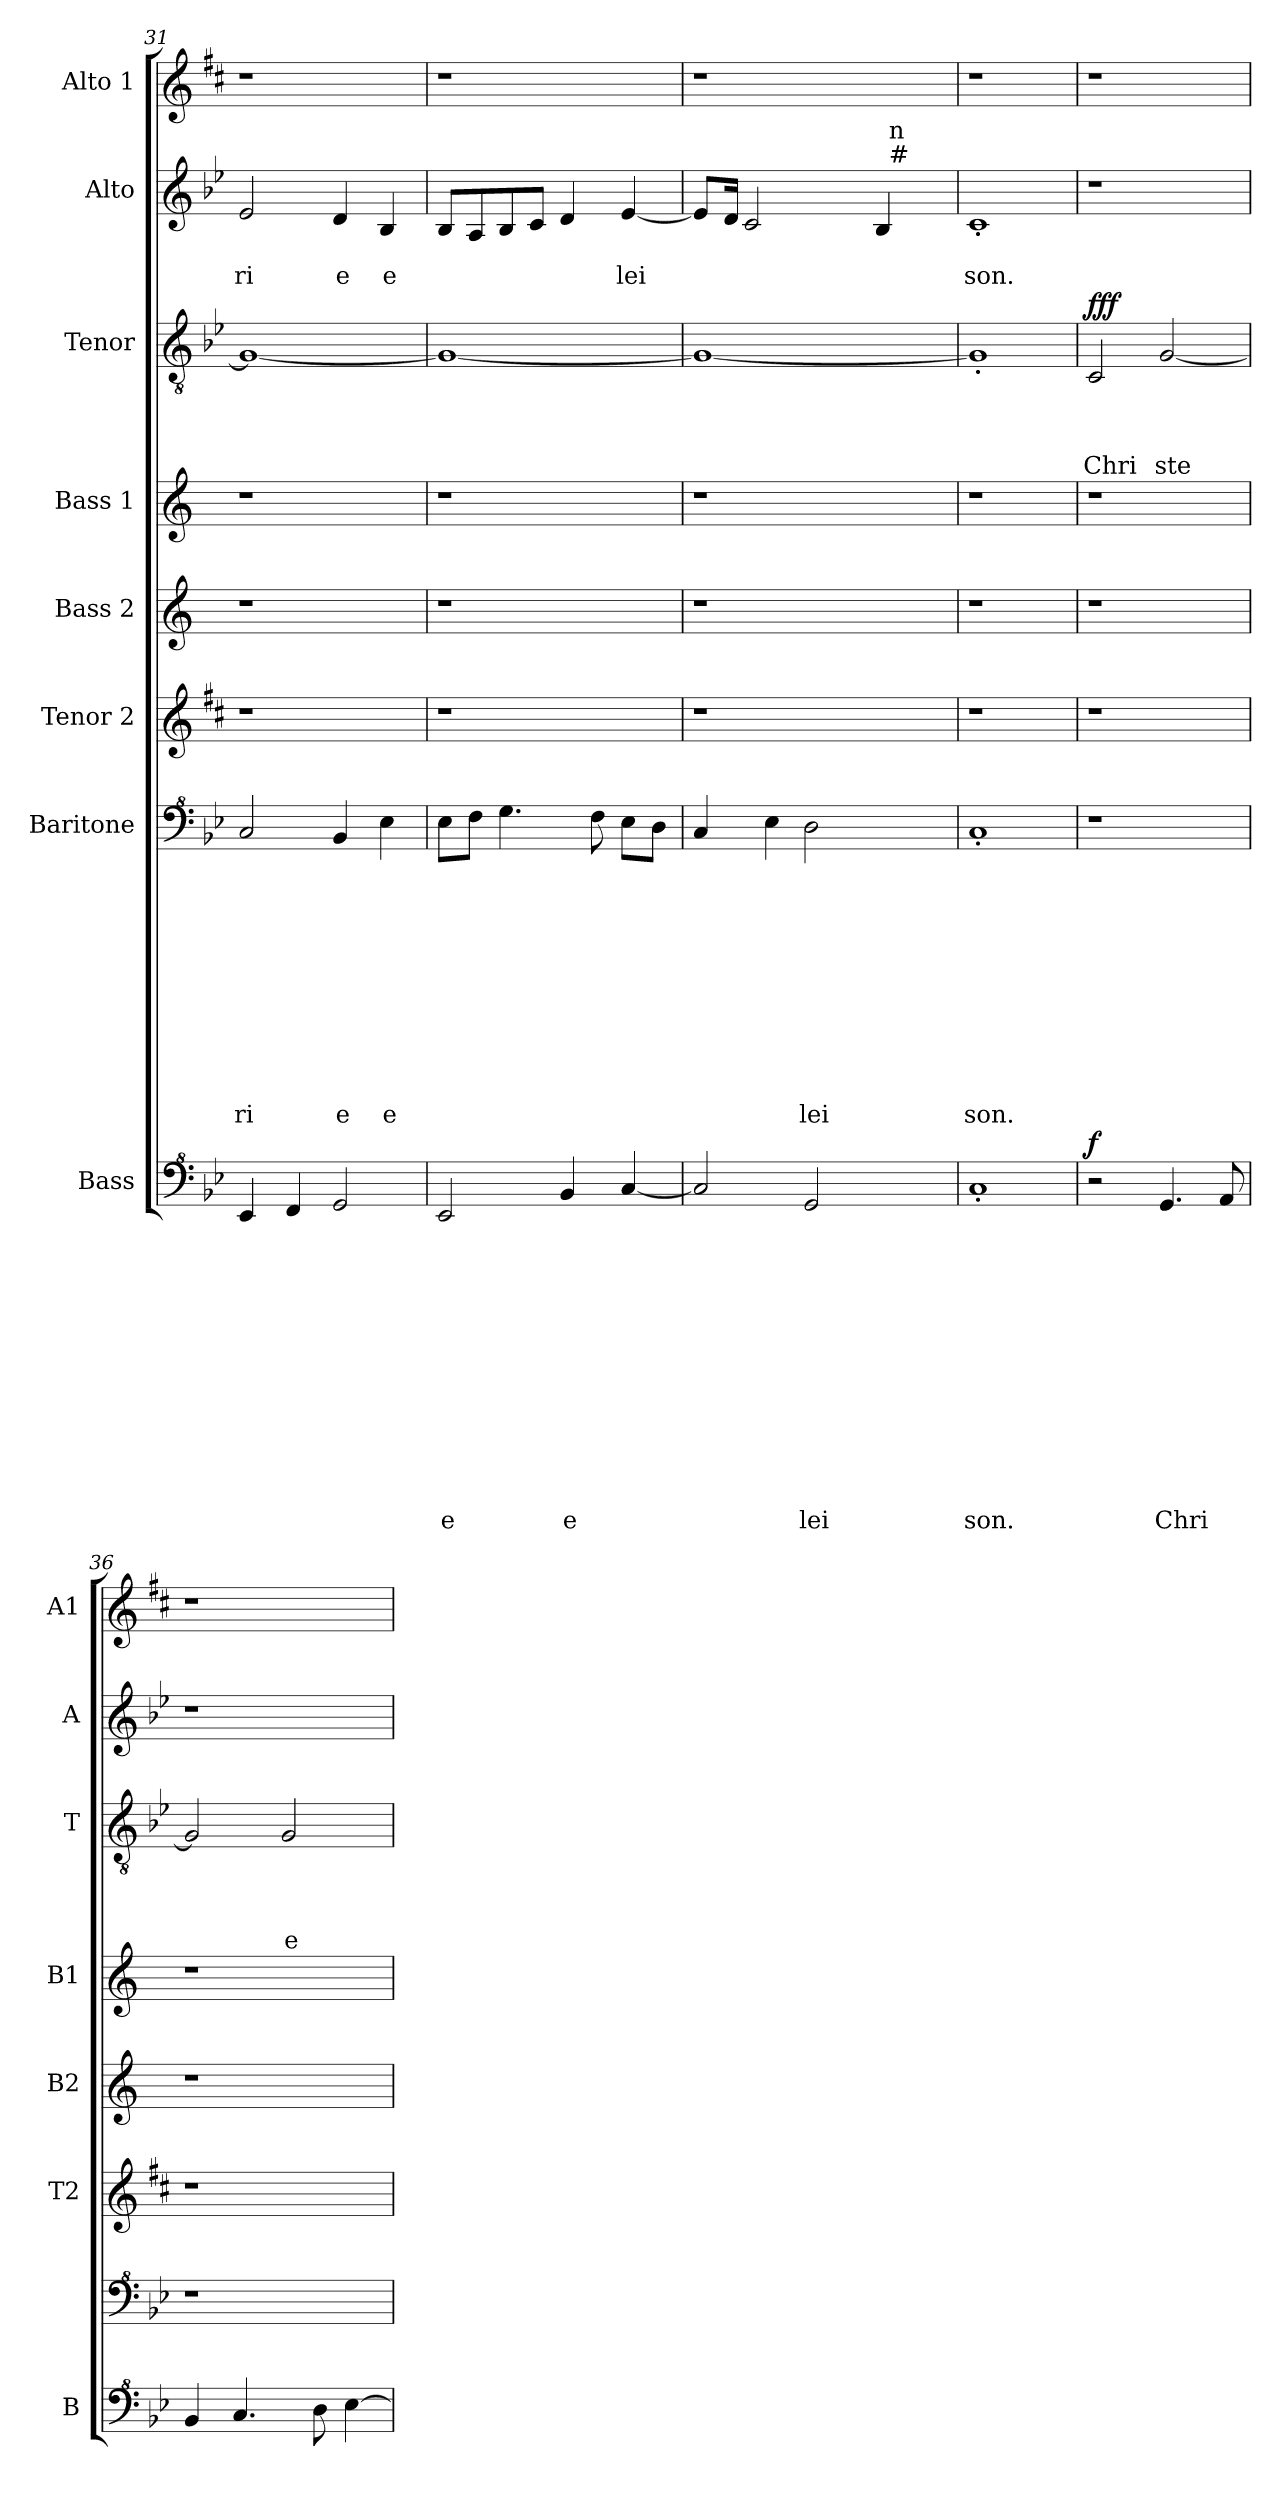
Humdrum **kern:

**kern	**text	**text	**text	**text	**text	**text	**text	**text	**text	**text	**text	**text	**text	**dynam	**kern	**text	**text	**text	**text	**text	**text	**text	**text	**text	**text	**text	**kern	**kern	**kern	**kern	**text	**text	**text	**text	**dynam	**kern	**text	**text	**kern
*part8	*part8	*part8	*part8	*part8	*part8	*part8	*part8	*part8	*part8	*part8	*part8	*part8	*part8	*part8	*part7	*part7	*part7	*part7	*part7	*part7	*part7	*part7	*part7	*part7	*part7	*part7	*part6	*part5	*part4	*part3	*part3	*part3	*part3	*part3	*part3	*part2	*part2	*part2	*part1
*staff8	*staff8	*staff8	*staff8	*staff8	*staff8	*staff8	*staff8	*staff8	*staff8	*staff8	*staff8	*staff8	*staff8	*staff8	*staff7	*staff7	*staff7	*staff7	*staff7	*staff7	*staff7	*staff7	*staff7	*staff7	*staff7	*staff7	*staff6	*staff5	*staff4	*staff3	*staff3	*staff3	*staff3	*staff3	*staff3	*staff2	*staff2	*staff2	*staff1
*I"Bass	*	*	*	*	*	*	*	*	*	*	*	*	*	*	*I"Baritone	*	*	*	*	*	*	*	*	*	*	*	*I"Tenor 2	*I"Bass 2	*I"Bass 1	*I"Tenor	*	*	*	*	*	*I"Alto	*	*	*I"Alto 1
*I'B	*	*	*	*	*	*	*	*	*	*	*	*	*	*	*	*	*	*	*	*	*	*	*	*	*	*	*I'T2	*I'B2	*I'B1	*I'T	*	*	*	*	*	*I'A	*	*	*I'A1
*clefF^4	*	*	*	*	*	*	*	*	*	*	*	*	*	*	*clefF^4	*	*	*	*	*	*	*	*	*	*	*	*clefG2	*clefG2	*clefG2	*clefGv2	*	*	*	*	*	*clefG2	*	*	*clefG2
*	*	*	*	*	*	*	*	*	*	*	*	*	*	*	*	*	*	*	*	*	*	*	*	*	*	*	*ITrd1c2	*	*	*ITrd1c2	*	*	*	*	*	*ITrd1c2	*	*	*ITrd1c2
*k[b-e-]	*	*	*	*	*	*	*	*	*	*	*	*	*	*	*k[b-e-]	*	*	*	*	*	*	*	*	*	*	*	*k[]	*k[]	*k[]	*k[b-e-a-d-]	*	*	*	*	*	*k[b-e-a-d-]	*	*	*k[]
*B-:	*	*	*	*	*	*	*	*	*	*	*	*	*	*	*B-:	*	*	*	*	*	*	*	*	*	*	*	*C:	*C:	*C:	*A-:	*	*	*	*	*	*A-:	*	*	*C:
=31	=31	=31	=31	=31	=31	=31	=31	=31	=31	=31	=31	=31	=31	=31	=31	=31	=31	=31	=31	=31	=31	=31	=31	=31	=31	=31	=31	=31	=31	=31	=31	=31	=31	=31	=31	=31	=31	=31	=31
!	!	!	!	!	!	!	!	!	!	!	!	!	!	!	!	!	!	!	!	!	!	!	!	!	!	!LO:LY:b	!	!	!	!	!	!	!	!	!	!	!	!LO:LY:b	!
4E-/	.	.	.	.	.	.	.	.	.	.	.	.	.	.	2c/	.	.	.	.	.	.	.	.	.	.	ri	1r	1r	1r	1F_	.	.	.	.	.	2d-/	.	ri	1r
4F/	.	.	.	.	.	.	.	.	.	.	.	.	.	.	.	.	.	.	.	.	.	.	.	.	.	.	.	.	.	.	.	.	.	.	.	.	.	.	.
!	!	!	!	!	!	!	!	!	!	!	!	!	!	!	!	!	!	!	!	!	!	!	!	!	!	!LO:LY:b	!	!	!	!	!	!	!	!	!	!	!	!LO:LY:b	!
2G/	.	.	.	.	.	.	.	.	.	.	.	.	.	.	4B-/	.	.	.	.	.	.	.	.	.	.	e	.	.	.	.	.	.	.	.	.	4c/	.	e	.
!	!	!	!	!	!	!	!	!	!	!	!	!	!	!	!	!	!	!	!	!	!	!	!	!	!	!LO:LY:b	!	!	!	!	!	!	!	!	!	!	!	!LO:LY:b	!
.	.	.	.	.	.	.	.	.	.	.	.	.	.	.	4e-\	.	.	.	.	.	.	.	.	.	.	e	.	.	.	.	.	.	.	.	.	4A-/	.	e	.
=32	=32	=32	=32	=32	=32	=32	=32	=32	=32	=32	=32	=32	=32	=32	=32	=32	=32	=32	=32	=32	=32	=32	=32	=32	=32	=32	=32	=32	=32	=32	=32	=32	=32	=32	=32	=32	=32	=32	=32
!	!	!	!	!	!	!	!	!	!	!	!	!	!LO:LY:b	!	!	!	!	!	!	!	!	!	!	!	!	!	!	!	!	!	!	!	!	!	!	!	!	!	!
2E-/	.	.	.	.	.	.	.	.	.	.	.	.	e	.	8e-\L	.	.	.	.	.	.	.	.	.	.	.	1r	1r	1r	1F_	.	.	.	.	.	8A-/L	.	.	1r
.	.	.	.	.	.	.	.	.	.	.	.	.	.	.	8f\J	.	.	.	.	.	.	.	.	.	.	.	.	.	.	.	.	.	.	.	.	8G/	.	.	.
.	.	.	.	.	.	.	.	.	.	.	.	.	.	.	4.g\	.	.	.	.	.	.	.	.	.	.	.	.	.	.	.	.	.	.	.	.	8A-/	.	.	.
.	.	.	.	.	.	.	.	.	.	.	.	.	.	.	.	.	.	.	.	.	.	.	.	.	.	.	.	.	.	.	.	.	.	.	.	8B-/J	.	.	.
!	!	!	!	!	!	!	!	!	!	!	!	!	!LO:LY:b	!	!	!	!	!	!	!	!	!	!	!	!	!	!	!	!	!	!	!	!	!	!	!	!	!	!
4B-/	.	.	.	.	.	.	.	.	.	.	.	.	e	.	.	.	.	.	.	.	.	.	.	.	.	.	.	.	.	.	.	.	.	.	.	4c/	.	.	.
.	.	.	.	.	.	.	.	.	.	.	.	.	.	.	8f\	.	.	.	.	.	.	.	.	.	.	.	.	.	.	.	.	.	.	.	.	.	.	.	.
!	!	!	!	!	!	!	!	!	!	!	!	!	!	!	!	!	!	!	!	!	!	!	!	!	!	!	!	!	!	!	!	!	!	!	!	!	!	!LO:LY:b	!
[<4c/	.	.	.	.	.	.	.	.	.	.	.	.	.	.	8e-\L	.	.	.	.	.	.	.	.	.	.	.	.	.	.	.	.	.	.	.	.	[<4d-/	.	lei	.
.	.	.	.	.	.	.	.	.	.	.	.	.	.	.	8d\J	.	.	.	.	.	.	.	.	.	.	.	.	.	.	.	.	.	.	.	.	.	.	.	.
=33	=33	=33	=33	=33	=33	=33	=33	=33	=33	=33	=33	=33	=33	=33	=33	=33	=33	=33	=33	=33	=33	=33	=33	=33	=33	=33	=33	=33	=33	=33	=33	=33	=33	=33	=33	=33	=33	=33	=33
*^	*	*	*	*	*	*	*	*	*	*	*	*	*	*	*^	*	*	*	*	*	*	*	*	*	*	*	*	*	*	*	*	*	*	*	*	*^	*	*	*
2c/]	4..ryy	.	.	.	.	.	.	.	.	.	.	.	.	.	.	4c/	4..ryy	.	.	.	.	.	.	.	.	.	.	.	1r	1r	1r	1F_	.	.	.	.	.	8d-/L]	2ryy	.	.	1r
.	.	.	.	.	.	.	.	.	.	.	.	.	.	.	.	.	.	.	.	.	.	.	.	.	.	.	.	.	.	.	.	.	.	.	.	.	.	16c/Jk	.	.	.	.
.	.	.	.	.	.	.	.	.	.	.	.	.	.	.	.	.	.	.	.	.	.	.	.	.	.	.	.	.	.	.	.	.	.	.	.	.	.	2B-/	.	.	.	.
.	.	.	.	.	.	.	.	.	.	.	.	.	.	.	.	4e-\	.	.	.	.	.	.	.	.	.	.	.	.	.	.	.	.	.	.	.	.	.	.	.	.	.	.
!	!	!	!	!	!	!	!	!	!	!	!	!	!	!LO:LY:b	!	!	!	!	!	!	!	!	!	!	!	!	!	!LO:LY:b	!	!	!	!	!	!	!	!	!	!	!	!	!	!
.	2G/	.	.	.	.	.	.	.	.	.	.	.	.	lei	.	.	2d\	.	.	.	.	.	.	.	.	.	.	lei	.	.	.	.	.	.	.	.	.	.	.	.	.	.
16ryy	.	.	.	.	.	.	.	.	.	.	.	.	.	.	.	16ryy	.	.	.	.	.	.	.	.	.	.	.	.	.	.	.	.	.	.	.	.	.	.	8..ryy	.	.	.
4..ryy	.	.	.	.	.	.	.	.	.	.	.	.	.	.	.	4..ryy	.	.	.	.	.	.	.	.	.	.	.	.	.	.	.	.	.	.	.	.	.	.	.	.	.	.
.	.	.	.	.	.	.	.	.	.	.	.	.	.	.	.	.	.	.	.	.	.	.	.	.	.	.	.	.	.	.	.	.	.	.	.	.	.	4A-/	.	.	.	.
!	!	!	!	!	!	!	!	!	!	!	!	!	!	!	!	!	!	!	!	!	!	!	!	!	!	!	!	!	!	!	!	!	!	!	!	!	!	!	!LO:TX:a:t=#	!	!	!
!	!	!	!	!	!	!	!	!	!	!	!	!	!	!	!	!	!	!	!	!	!	!	!	!	!	!	!	!	!	!	!	!	!	!	!	!	!	!	!LO:TX:a:t=n	!	!	!
.	.	.	.	.	.	.	.	.	.	.	.	.	.	.	.	.	.	.	.	.	.	.	.	.	.	.	.	.	.	.	.	.	.	.	.	.	.	.	4ryy	.	.	.
.	16ryy	.	.	.	.	.	.	.	.	.	.	.	.	.	.	.	16ryy	.	.	.	.	.	.	.	.	.	.	.	.	.	.	.	.	.	.	.	.	16ryy	.	.	.	.
.	.	.	.	.	.	.	.	.	.	.	.	.	.	.	.	.	.	.	.	.	.	.	.	.	.	.	.	.	.	.	.	.	.	.	.	.	.	.	32ryy	.	.	.
=34	=34	=34	=34	=34	=34	=34	=34	=34	=34	=34	=34	=34	=34	=34	=34	=34	=34	=34	=34	=34	=34	=34	=34	=34	=34	=34	=34	=34	=34	=34	=34	=34	=34	=34	=34	=34	=34	=34	=34	=34	=34	=34
!	!	!	!	!	!	!	!	!	!	!	!	!	!	!LO:LY:b	!	!	!	!	!	!	!	!	!	!	!	!	!	!LO:LY:b	!	!	!	!	!	!	!	!	!	!	!	!	!LO:LY:b	!
*v	*v	*	*	*	*	*	*	*	*	*	*	*	*	*	*	*	*	*	*	*	*	*	*	*	*	*	*	*	*	*	*	*	*	*	*	*	*	*v	*v	*	*	*
*	*	*	*	*	*	*	*	*	*	*	*	*	*	*	*v	*v	*	*	*	*	*	*	*	*	*	*	*	*	*	*	*	*	*	*	*	*	*	*	*	*
1c'<	.	.	.	.	.	.	.	.	.	.	.	.	son.	.	1c'<	.	.	.	.	.	.	.	.	.	.	son.	1r	1r	1r	1F'<]	.	.	.	.	.	1B-'<	.	son.	1r
!!LO:LB:g=z
=35	=35	=35	=35	=35	=35	=35	=35	=35	=35	=35	=35	=35	=35	=35	=35	=35	=35	=35	=35	=35	=35	=35	=35	=35	=35	=35	=35	=35	=35	=35	=35	=35	=35	=35	=35	=35	=35	=35	=35
!	!	!	!	!	!	!	!	!	!	!	!	!	!	!LO:DY:b	!	!	!	!	!	!	!	!	!	!	!	!	!	!	!	!	!	!	!	!LO:LY:b	!LO:DY:a	!	!	!	!
!	!	!	!	!	!	!	!	!	!	!	!	!	!	!	!	!	!	!	!	!	!	!	!	!	!	!	!	!	!	!	!	!	!	!	!LO:DY:n=1:b	!	!	!	!
!	!	!	!	!	!	!	!	!	!	!	!	!	!	!	!	!	!	!	!	!	!	!	!	!	!	!	!	!	!	!	!	!	!	!	!LO:DY:n=2:b	!	!	!	!
2r	.	.	.	.	.	.	.	.	.	.	.	.	.	f	1r	.	.	.	.	.	.	.	.	.	.	.	1r	1r	1r	2BB-/	.	.	.	Chri	f f f	1r	.	.	1r
!	!	!	!	!	!	!	!	!	!	!	!	!	!LO:LY:b	!	!	!	!	!	!	!	!	!	!	!	!	!	!	!	!	!	!	!	!	!LO:LY:b	!	!	!	!	!
4.G/	.	.	.	.	.	.	.	.	.	.	.	.	Chri	.	.	.	.	.	.	.	.	.	.	.	.	.	.	.	.	[<2F/	.	.	.	ste	.	.	.	.	.
8A/	.	.	.	.	.	.	.	.	.	.	.	.	.	.	.	.	.	.	.	.	.	.	.	.	.	.	.	.	.	.	.	.	.	.	.	.	.	.	.
=36	=36	=36	=36	=36	=36	=36	=36	=36	=36	=36	=36	=36	=36	=36	=36	=36	=36	=36	=36	=36	=36	=36	=36	=36	=36	=36	=36	=36	=36	=36	=36	=36	=36	=36	=36	=36	=36	=36	=36
4B-/	.	.	.	.	.	.	.	.	.	.	.	.	.	.	1r	.	.	.	.	.	.	.	.	.	.	.	1r	1r	1r	2F/]	.	.	.	.	.	1r	.	.	1r
4.c/	.	.	.	.	.	.	.	.	.	.	.	.	.	.	.	.	.	.	.	.	.	.	.	.	.	.	.	.	.	.	.	.	.	.	.	.	.	.	.
!	!	!	!	!	!	!	!	!	!	!	!	!	!	!	!	!	!	!	!	!	!	!	!	!	!	!	!	!	!	!	!	!	!	!LO:LY:b	!	!	!	!	!
.	.	.	.	.	.	.	.	.	.	.	.	.	.	.	.	.	.	.	.	.	.	.	.	.	.	.	.	.	.	2F/	.	.	.	e	.	.	.	.	.
8d\	.	.	.	.	.	.	.	.	.	.	.	.	.	.	.	.	.	.	.	.	.	.	.	.	.	.	.	.	.	.	.	.	.	.	.	.	.	.	.
[>4e-\	.	.	.	.	.	.	.	.	.	.	.	.	.	.	.	.	.	.	.	.	.	.	.	.	.	.	.	.	.	.	.	.	.	.	.	.	.	.	.
=	=	=	=	=	=	=	=	=	=	=	=	=	=	=	=	=	=	=	=	=	=	=	=	=	=	=	=	=	=	=	=	=	=	=	=	=	=	=	=
*-	*-	*-	*-	*-	*-	*-	*-	*-	*-	*-	*-	*-	*-	*-	*-	*-	*-	*-	*-	*-	*-	*-	*-	*-	*-	*-	*-	*-	*-	*-	*-	*-	*-	*-	*-	*-	*-	*-	*-
